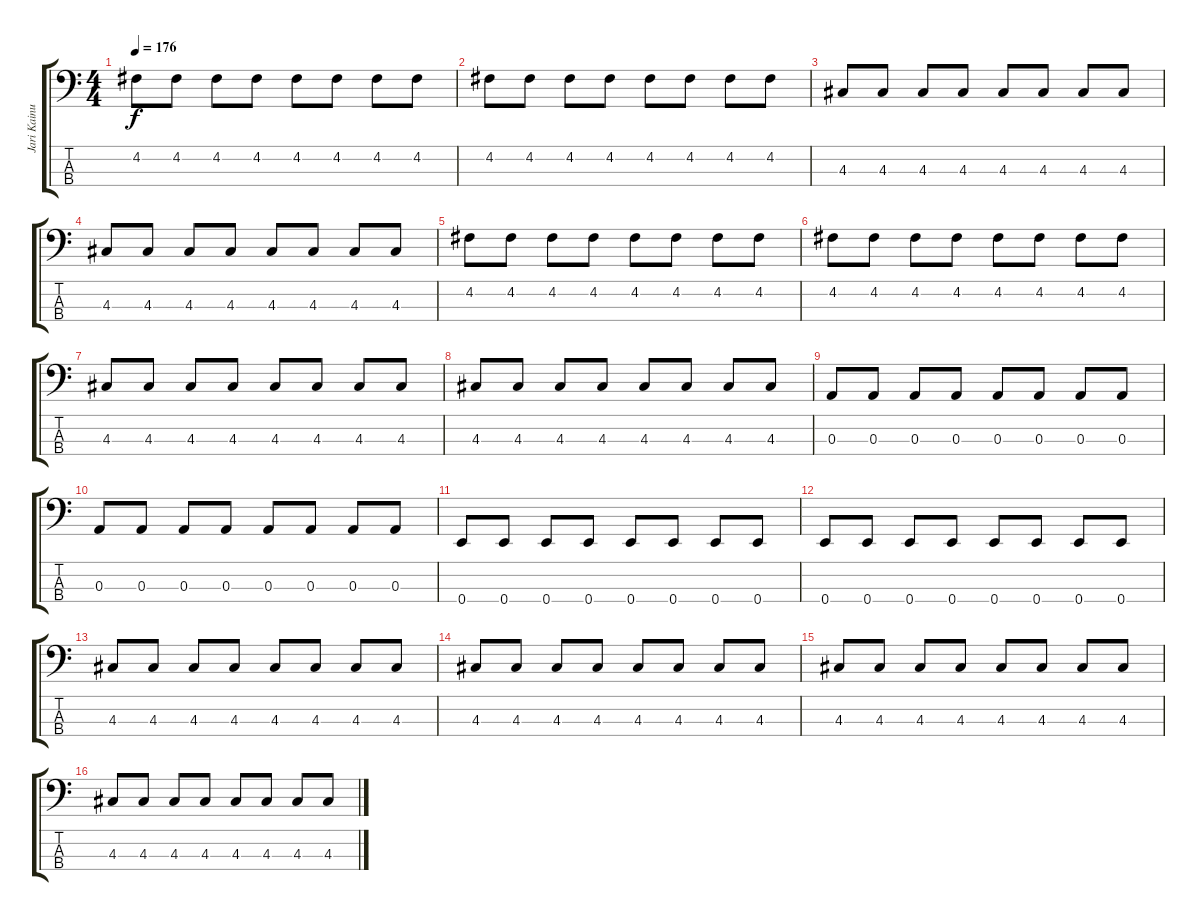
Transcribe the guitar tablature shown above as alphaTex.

\track ("Jari Kainulainen" "Jari Kainu") {instrument electricbassfinger}
\staff {score tabs}
\tuning (G2 D2 A1 E1) {hide}
\ts (4 4)
\tempo 176
\clef f4
\ks c
4.2.8{dy f} 4.2.8 4.2.8 4.2.8 4.2.8 4.2.8 4.2.8 4.2.8 |
4.2.8 4.2.8 4.2.8 4.2.8 4.2.8 4.2.8 4.2.8 4.2.8 |
4.3.8 4.3.8 4.3.8 4.3.8 4.3.8 4.3.8 4.3.8 4.3.8 |
4.3.8 4.3.8 4.3.8 4.3.8 4.3.8 4.3.8 4.3.8 4.3.8 |
4.2.8 4.2.8 4.2.8 4.2.8 4.2.8 4.2.8 4.2.8 4.2.8 |
4.2.8 4.2.8 4.2.8 4.2.8 4.2.8 4.2.8 4.2.8 4.2.8 |
4.3.8 4.3.8 4.3.8 4.3.8 4.3.8 4.3.8 4.3.8 4.3.8 |
4.3.8 4.3.8 4.3.8 4.3.8 4.3.8 4.3.8 4.3.8 4.3.8 |
0.3.8 0.3.8 0.3.8 0.3.8 0.3.8 0.3.8 0.3.8 0.3.8 |
0.3.8 0.3.8 0.3.8 0.3.8 0.3.8 0.3.8 0.3.8 0.3.8 |
0.4.8 0.4.8 0.4.8 0.4.8 0.4.8 0.4.8 0.4.8 0.4.8 |
0.4.8 0.4.8 0.4.8 0.4.8 0.4.8 0.4.8 0.4.8 0.4.8 |
4.3.8 4.3.8 4.3.8 4.3.8 4.3.8 4.3.8 4.3.8 4.3.8 |
4.3.8 4.3.8 4.3.8 4.3.8 4.3.8 4.3.8 4.3.8 4.3.8 |
4.3.8 4.3.8 4.3.8 4.3.8 4.3.8 4.3.8 4.3.8 4.3.8 |
4.3.8 4.3.8 4.3.8 4.3.8 4.3.8 4.3.8 4.3.8 4.3.8
